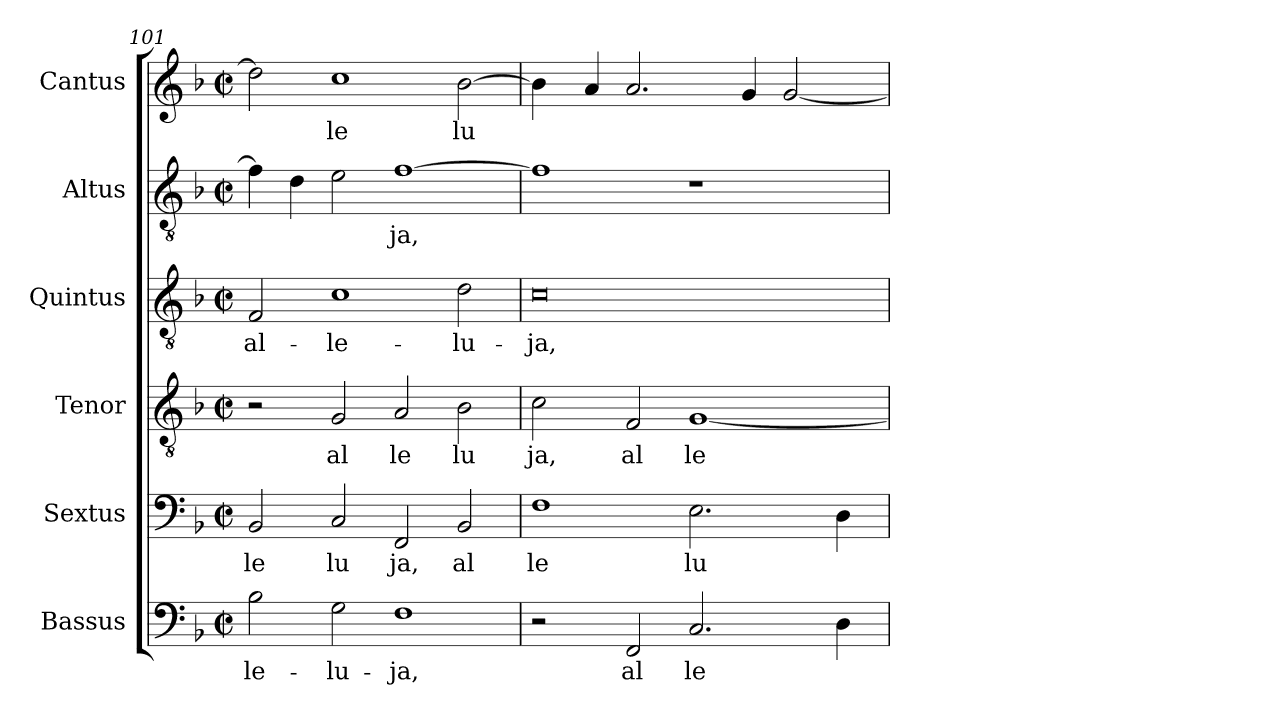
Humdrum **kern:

**kern	**text	**kern	**text	**kern	**text	**kern	**text	**kern	**text	**kern	**text
*part6	*part6	*part5	*part5	*part4	*part4	*part3	*part3	*part2	*part2	*part1	*part1
*staff6	*staff6	*staff5	*staff5	*staff4	*staff4	*staff3	*staff3	*staff2	*staff2	*staff1	*staff1
*I"Bassus	*	*I"Sextus	*	*I"Tenor	*	*I"Quintus	*	*I"Altus	*	*I"Cantus	*
*clefF4	*	*clefF4	*	*clefGv2	*	*clefGv2	*	*clefGv2	*	*clefG2	*
*k[b-]	*	*k[b-]	*	*k[b-]	*	*k[b-]	*	*k[b-]	*	*k[b-]	*
*F:	*	*F:	*	*F:	*	*F:	*	*F:	*	*F:	*
*M2/2	*	*M2/2	*	*M2/2	*	*M2/2	*	*M2/2	*	*M2/2	*
*met(c|)	*	*met(c|)	*	*met(c|)	*	*met(c|)	*	*met(c|)	*	*met(c|)	*
=101	=101	=101	=101	=101	=101	=101	=101	=101	=101	=101	=101
!	!LO:LY:b:cj	!	!LO:LY:b:cj	!	!	!	!LO:LY:b:cj	!	!	!	!
2B-\	-le-	2BB-/	le	2r	.	2F/	al-	4f\]	.	2dd\]	.
.	.	.	.	.	.	.	.	4d\	.	.	.
!	!LO:LY:b:cj	!	!LO:LY:b:cj	!	!LO:LY:b:cj	!	!LO:LY:b:cj	!	!	!	!LO:LY:b:cj
2G\	-lu-	2C/	lu	2G/	al	1c	-le-	2e\	.	1cc	le
!	!LO:LY:b:cj	!	!LO:LY:b:cj	!	!LO:LY:b:cj	!	!	!	!LO:LY:b:cj	!	!
1F	-ja,	2FF/	ja,	2A/	le	.	.	[>1f	ja,	.	.
!	!	!	!LO:LY:b:cj	!	!LO:LY:b:cj	!	!LO:LY:b:cj	!	!	!	!LO:LY:b:cj
.	.	2BB-/	al	2B-\	lu	2d\	-lu-	.	.	[>2b-\	lu
!!LO:LB:g=z
=102	=102	=102	=102	=102	=102	=102	=102	=102	=102	=102	=102
!	!	!	!LO:LY:b:cj	!	!LO:LY:b:cj	!	!LO:LY:b:cj	!	!	!	!
*	*	*	*	*	*	*	*	*	*	*^	*
2r	.	1F	le	2c\	ja,	0c	-ja,	1f]	.	4b-\]	8.ryy	.
.	.	.	.	.	.	.	.	.	.	.	1ryy	.
.	.	.	.	.	.	.	.	.	.	4a/	.	.
!	!LO:LY:b:cj	!	!	!	!LO:LY:b:cj	!	!	!	!	!	!	!
2FF/	al	.	.	2F/	al	.	.	.	.	2.a/	.	.
!	!LO:LY:b:cj	!	!LO:LY:b:cj	!	!LO:LY:b:cj	!	!	!	!	!	!	!
2.C/	le	2.E\	lu	[<1G	le	.	.	1r	.	.	.	.
.	.	.	.	.	.	.	.	.	.	.	2ryy	.
.	.	.	.	.	.	.	.	.	.	4g/	.	.
.	.	.	.	.	.	.	.	.	.	[<2g/	.	.
.	.	.	.	.	.	.	.	.	.	.	4ryy	.
4D\	.	4D\	.	.	.	.	.	.	.	.	.	.
.	.	.	.	.	.	.	.	.	.	.	16ryy	.
*	*	*	*	*	*	*	*	*	*	*v	*v	*
=	=	=	=	=	=	=	=	=	=	=	=
*-	*-	*-	*-	*-	*-	*-	*-	*-	*-	*-	*-
